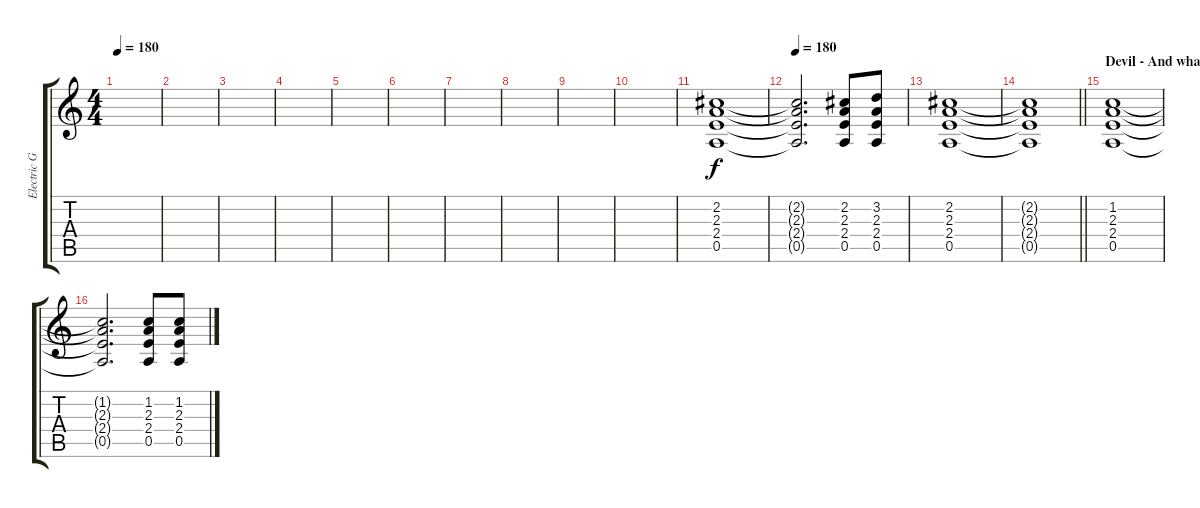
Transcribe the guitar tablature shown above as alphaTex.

\track ("Electric Guitar" "Electric G") {instrument distortionguitar}
\staff {score tabs}
\tuning (E4 B3 G3 D3 A2 E2) {hide}
\ts (4 4)
\tempo 180
\clef g2
\ks c
|
|
|
|
|
|
|
|
|
|
(2.2 2.3 2.4 0.5).1{volume 4} |
\tempo 180
(2.2{t} 2.3{t} 2.4{t} 0.5{t}).2{d} (2.2 2.3 2.4 0.5).8 (3.2 2.3 2.4 0.5).8 |
(2.2 2.3 2.4 0.5).1 |
\barLineRight lightlight
(2.2{t} 2.3{t} 2.4{t} 0.5{t}).1 |
\section ("" "Devil - And what if I win?")
(1.2 2.3 2.4 0.5).1 |
(1.2{t} 2.3{t} 2.4{t} 0.5{t}).2{d} (1.2 2.3 2.4 0.5).8 (1.2 2.3 2.4 0.5).8
